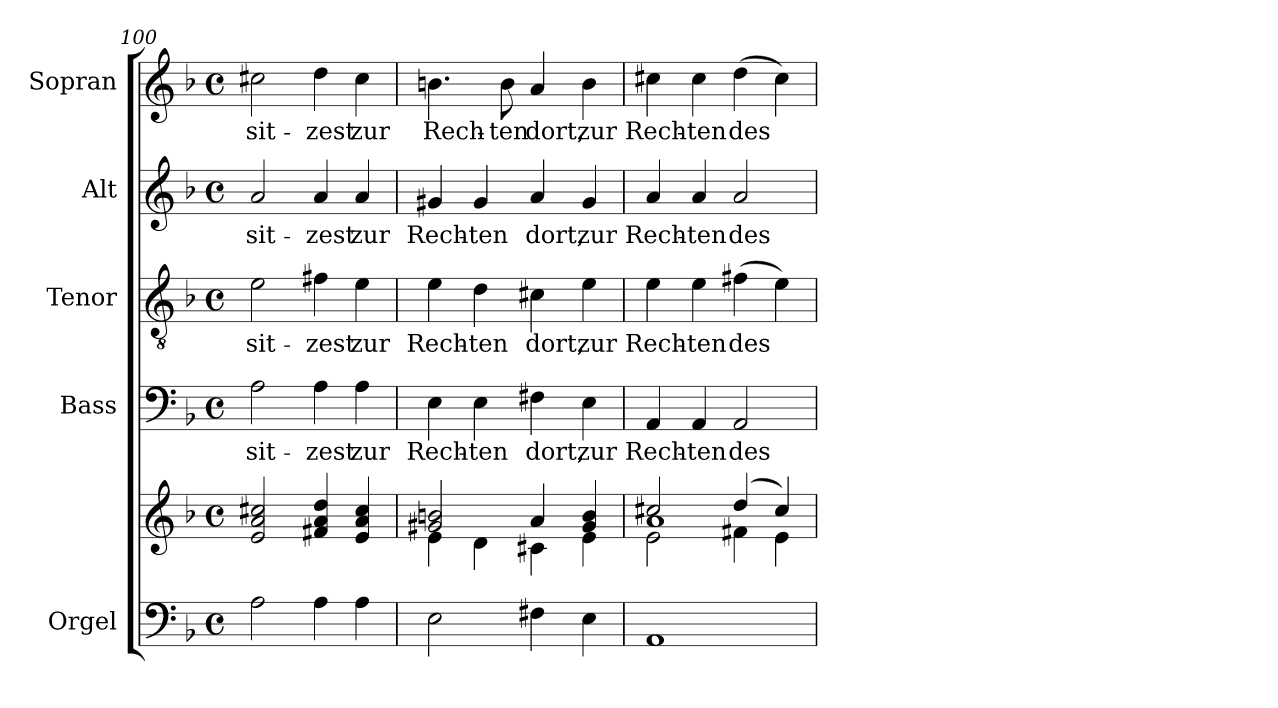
**kern	**kern	**kern	**text	**kern	**text	**kern	**text	**kern	**text
*part5	*part5	*part4	*part4	*part3	*part3	*part2	*part2	*part1	*part1
*staff6	*staff5	*staff4	*staff4	*staff3	*staff3	*staff2	*staff2	*staff1	*staff1
*I"Orgel	*	*I"Bass	*	*I"Tenor	*	*I"Alt	*	*I"Sopran	*
*I'Org.	*	*I'B.	*	*I'T.	*	*I'A.	*	*I'S.	*
*clefF4	*clefG2	*clefF4	*	*clefGv2	*	*clefG2	*	*clefG2	*
*k[b-]	*k[b-]	*k[b-]	*	*k[b-]	*	*k[b-]	*	*k[b-]	*
*F:	*F:	*F:	*	*F:	*	*F:	*	*F:	*
*M4/4	*M4/4	*M4/4	*	*M4/4	*	*M4/4	*	*M4/4	*
*met(c)	*met(c)	*met(c)	*	*met(c)	*	*met(c)	*	*met(c)	*
=100	=100	=100	=100	=100	=100	=100	=100	=100	=100
2A\	2e/ 2a/ 2cc#X/	2A\	sit-	2e\	sit-	2a/	sit-	2cc#X\	sit-
4A\	4f#X/ 4a/ 4dd/	4A\	-zest	4f#X\	-zest	4a/	-zest	4dd\	-zest
4A\	4e/ 4a/ 4cc#/	4A\	zur	4e\	zur	4a/	zur	4cc#\	zur
=101	=101	=101	=101	=101	=101	=101	=101	=101	=101
*	*^	*	*	*	*	*	*	*	*
2E\	2g#X/ 2bn/	4e\	4E\	Rech-	4e\	Rech-	4g#X/	Rech-	4.bn\	Rech-
.	.	4d\	4E\	-ten	4d\	-ten	4g#/	-ten	.	.
.	.	.	.	.	.	.	.	.	8b\	-ten
4F#X\	4a/	4c#X\	4F#X\	dort,	4c#X\	dort,	4a/	dort,	4a/	dort,
4E\	4g#/ 4b/	4e\	4E\	zur	4e\	zur	4g#/	zur	4b\	zur
=102	=102	=102	=102	=102	=102	=102	=102	=102	=102	=102
*	*	*^	*	*	*	*	*	*	*	*
1AA	2cc#X/	2e\	1a	4AA/	Rech-	4e\	Rech-	4a/	Rech-	4cc#X\	Rech-
.	.	.	.	4AA/	-ten	4e\	-ten	4a/	-ten	4cc#\	-ten
.	(4dd/	4f#X\	.	2AA/	des	(4f#X\	des	2a/	des	(4dd\	des
.	4cc#/)	4e\	.	.	.	4e\)	.	.	.	4cc#\)	.
*	*v	*v	*v	*	*	*	*	*	*	*	*
=	=	=	=	=	=	=	=	=	=
*-	*-	*-	*-	*-	*-	*-	*-	*-	*-
